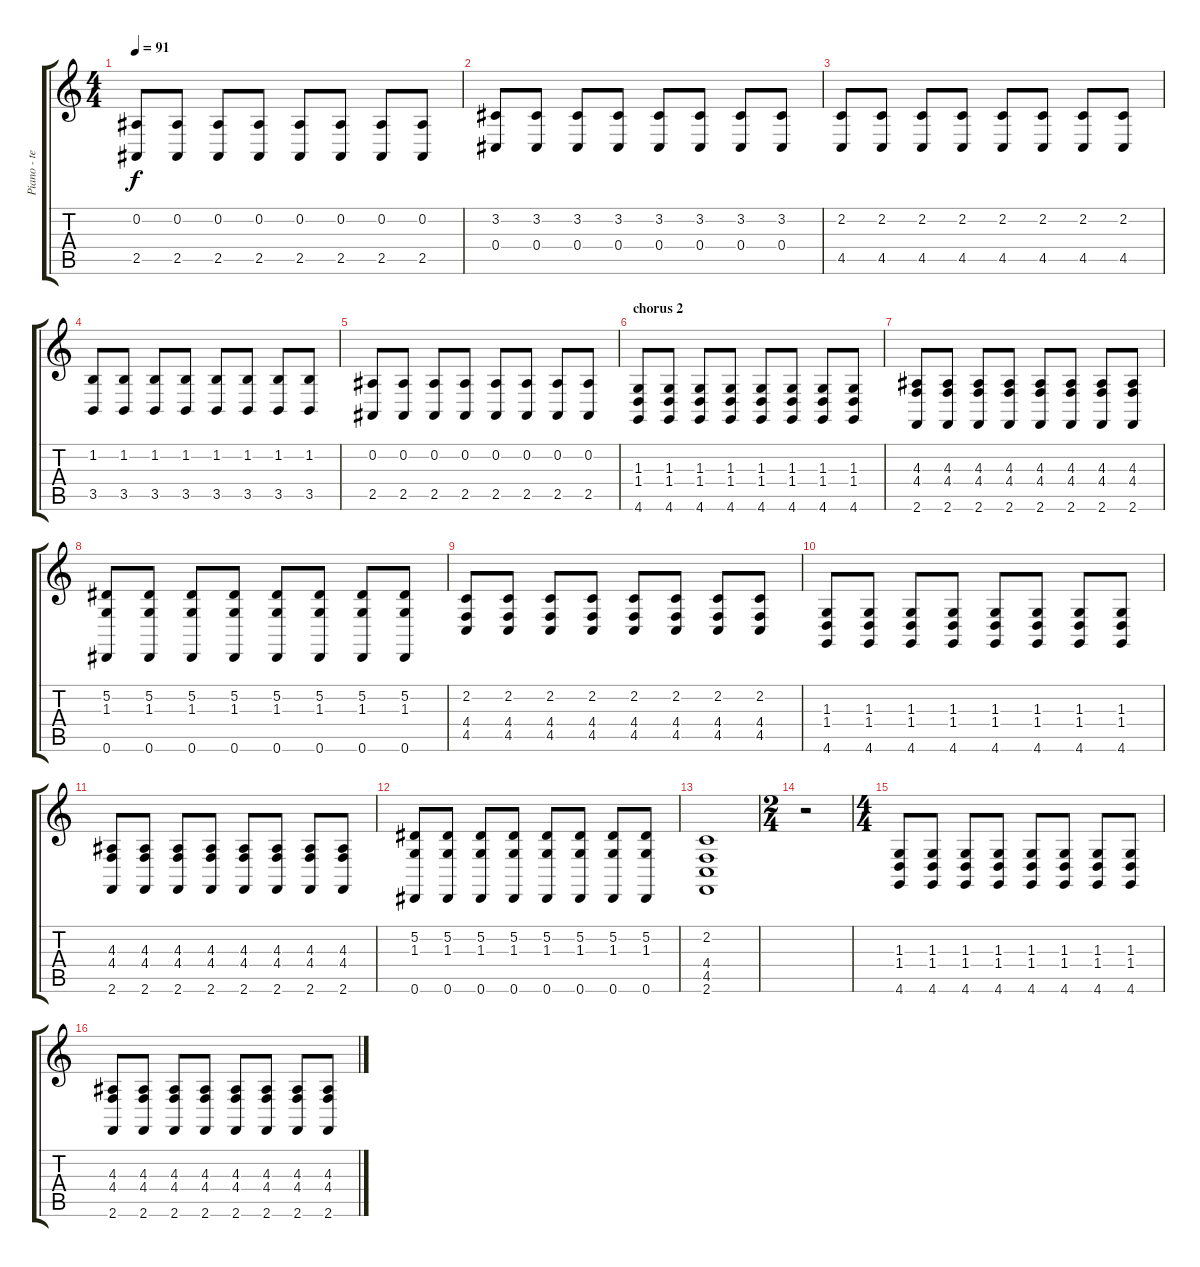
\track ("Piano - teclado" "Piano - te") {instrument brightacousticpiano}
\staff {score tabs}
\tuning (Eb4 Bb3 Gb3 Db3 Ab2 Eb2) {hide}
\ts (4 4)
\tempo 91
\clef g2
\ks c
(0.2 2.5).8{dy f} (0.2 2.5).8 (0.2 2.5).8 (0.2 2.5).8 (0.2 2.5).8 (0.2 2.5).8 (0.2 2.5).8 (0.2 2.5).8 |
(3.2 0.4).8 (3.2 0.4).8 (3.2 0.4).8 (3.2 0.4).8 (3.2 0.4).8 (3.2 0.4).8 (3.2 0.4).8 (3.2 0.4).8 |
(2.2 4.5).8 (2.2 4.5).8 (2.2 4.5).8 (2.2 4.5).8 (2.2 4.5).8 (2.2 4.5).8 (2.2 4.5).8 (2.2 4.5).8 |
(1.2 3.5).8 (1.2 3.5).8 (1.2 3.5).8 (1.2 3.5).8 (1.2 3.5).8 (1.2 3.5).8 (1.2 3.5).8 (1.2 3.5).8 |
(0.2 2.5).8 (0.2 2.5).8 (0.2 2.5).8 (0.2 2.5).8 (0.2 2.5).8 (0.2 2.5).8 (0.2 2.5).8 (0.2 2.5).8 |
\section ("" "chorus 2")
(1.3 1.4 4.6).8 (1.3 1.4 4.6).8 (1.3 1.4 4.6).8 (1.3 1.4 4.6).8 (1.3 1.4 4.6).8 (1.3 1.4 4.6).8 (1.3 1.4 4.6).8 (1.3 1.4 4.6).8 |
(4.3 4.4 2.6).8 (4.3 4.4 2.6).8 (4.3 4.4 2.6).8 (4.3 4.4 2.6).8 (4.3 4.4 2.6).8 (4.3 4.4 2.6).8 (4.3 4.4 2.6).8 (4.3 4.4 2.6).8 |
(5.2 1.3 0.6).8 (5.2 1.3 0.6).8 (5.2 1.3 0.6).8 (5.2 1.3 0.6).8 (5.2 1.3 0.6).8 (5.2 1.3 0.6).8 (5.2 1.3 0.6).8 (5.2 1.3 0.6).8 |
(2.2 4.4 4.5).8 (2.2 4.4 4.5).8 (2.2 4.4 4.5).8 (2.2 4.4 4.5).8 (2.2 4.4 4.5).8 (2.2 4.4 4.5).8 (2.2 4.4 4.5).8 (2.2 4.4 4.5).8 |
(1.3 1.4 4.6).8 (1.3 1.4 4.6).8 (1.3 1.4 4.6).8 (1.3 1.4 4.6).8 (1.3 1.4 4.6).8 (1.3 1.4 4.6).8 (1.3 1.4 4.6).8 (1.3 1.4 4.6).8 |
(4.3 4.4 2.6).8 (4.3 4.4 2.6).8 (4.3 4.4 2.6).8 (4.3 4.4 2.6).8 (4.3 4.4 2.6).8 (4.3 4.4 2.6).8 (4.3 4.4 2.6).8 (4.3 4.4 2.6).8 |
(5.2 1.3 0.6).8 (5.2 1.3 0.6).8 (5.2 1.3 0.6).8 (5.2 1.3 0.6).8 (5.2 1.3 0.6).8 (5.2 1.3 0.6).8 (5.2 1.3 0.6).8 (5.2 1.3 0.6).8 |
(2.2 4.4 4.5 2.6).1 |
\ts (2 4)
r.2 |
\ts (4 4)
(1.3 1.4 4.6).8 (1.3 1.4 4.6).8 (1.3 1.4 4.6).8 (1.3 1.4 4.6).8 (1.3 1.4 4.6).8 (1.3 1.4 4.6).8 (1.3 1.4 4.6).8 (1.3 1.4 4.6).8 |
(4.3 4.4 2.6).8 (4.3 4.4 2.6).8 (4.3 4.4 2.6).8 (4.3 4.4 2.6).8 (4.3 4.4 2.6).8 (4.3 4.4 2.6).8 (4.3 4.4 2.6).8 (4.3 4.4 2.6).8
